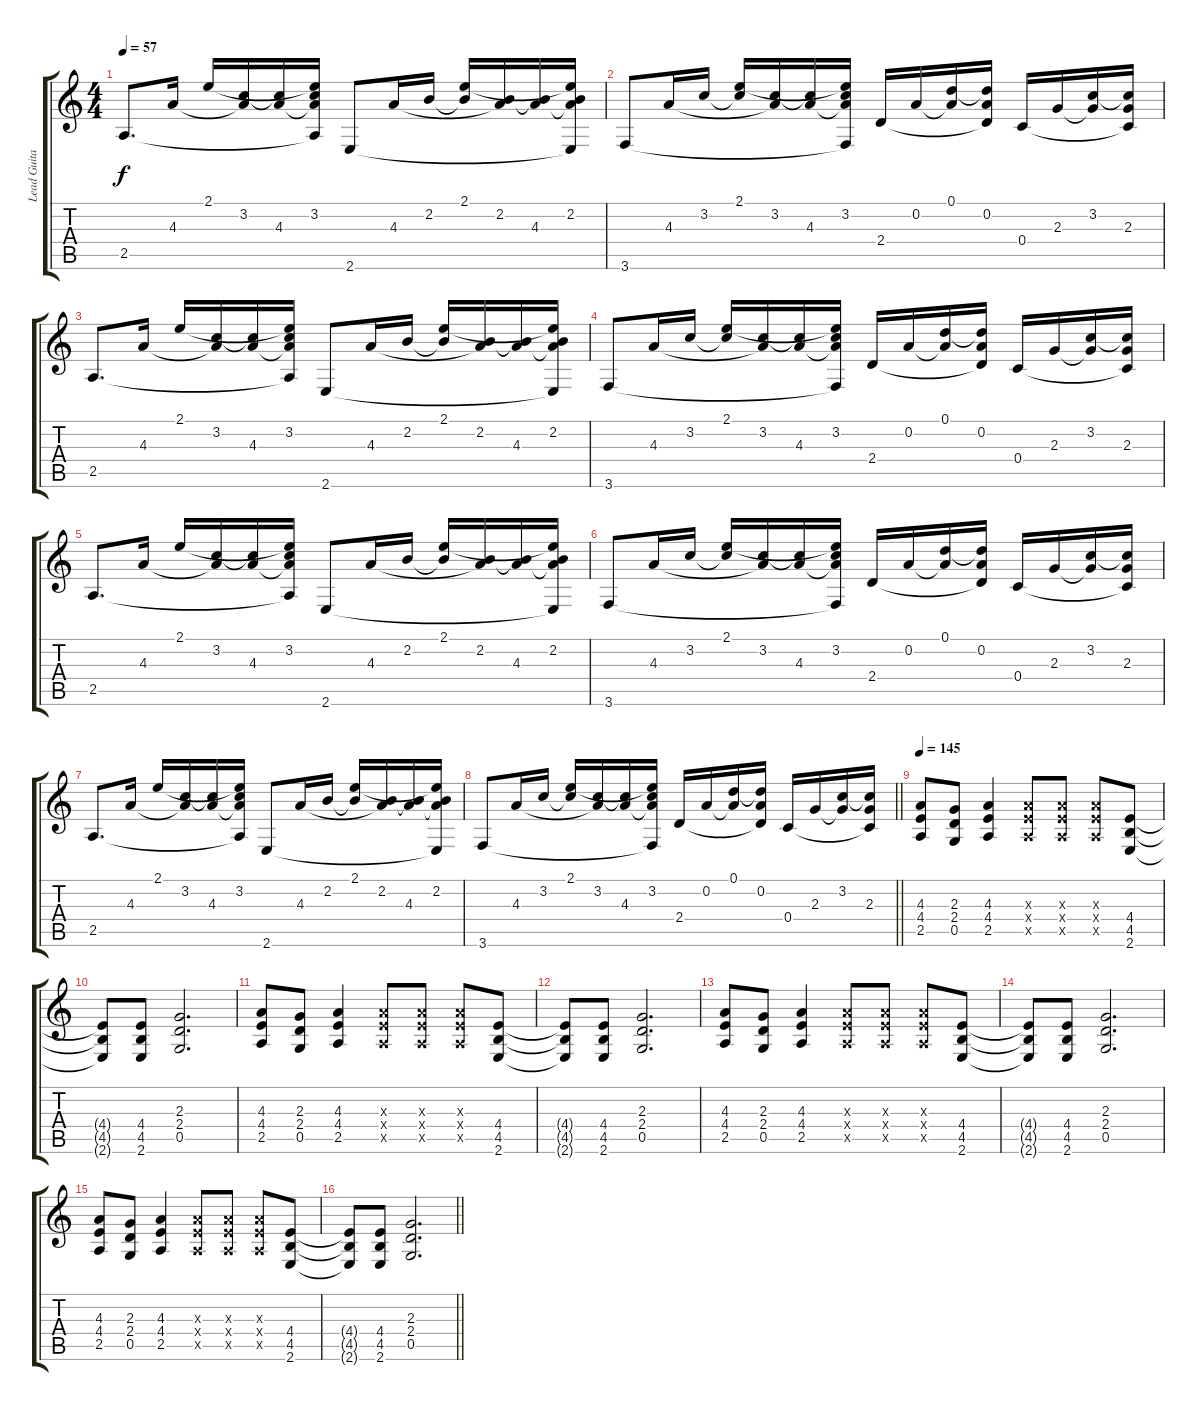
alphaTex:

\track ("Lead Guitar" "Lead Guita") {instrument distortionguitar}
\staff {score tabs}
\tuning (D4 A3 F3 C3 G2 D2) {hide}
\ts (4 4)
\tempo 57
\clef g2
\ks c
2.5.8{d dy f} 4.3.16 2.1.16 (3.2 4.3{t}).16 (3.2{t} 4.3).16 (2.1{t} 3.2 4.3{t} 2.5{t}).16 2.6.8 4.3.16 2.2.16 (2.1 2.2{t}).16 (2.2 4.3{t}).16 (2.2{t} 4.3).16 (2.1{t} 2.2 4.3{t} 2.6{t}).16 |
3.6.8 4.3.16 3.2.16 (2.1 3.2{t}).16 (3.2 4.3{t}).16 (3.2{t} 4.3).16 (2.1{t} 3.2 4.3{t} 3.6{t}).16 2.4.16 0.2.16 (0.1 0.2{t}).16 (0.1{t} 0.2 2.4{t}).16 0.4.16 2.3.16 (3.2 2.3{t}).16 (3.2{t} 2.3 0.4{t}).16 |
2.5.8{d} 4.3.16 2.1.16 (3.2 4.3{t}).16 (3.2{t} 4.3).16 (2.1{t} 3.2 4.3{t} 2.5{t}).16 2.6.8 4.3.16 2.2.16 (2.1 2.2{t}).16 (2.2 4.3{t}).16 (2.2{t} 4.3).16 (2.1{t} 2.2 4.3{t} 2.6{t}).16 |
3.6.8 4.3.16 3.2.16 (2.1 3.2{t}).16 (3.2 4.3{t}).16 (3.2{t} 4.3).16 (2.1{t} 3.2 4.3{t} 3.6{t}).16 2.4.16 0.2.16 (0.1 0.2{t}).16 (0.1{t} 0.2 2.4{t}).16 0.4.16 2.3.16 (3.2 2.3{t}).16 (3.2{t} 2.3 0.4{t}).16 |
2.5.8{d} 4.3.16 2.1.16 (3.2 4.3{t}).16 (3.2{t} 4.3).16 (2.1{t} 3.2 4.3{t} 2.5{t}).16 2.6.8 4.3.16 2.2.16 (2.1 2.2{t}).16 (2.2 4.3{t}).16 (2.2{t} 4.3).16 (2.1{t} 2.2 4.3{t} 2.6{t}).16 |
3.6.8 4.3.16 3.2.16 (2.1 3.2{t}).16 (3.2 4.3{t}).16 (3.2{t} 4.3).16 (2.1{t} 3.2 4.3{t} 3.6{t}).16 2.4.16 0.2.16 (0.1 0.2{t}).16 (0.1{t} 0.2 2.4{t}).16 0.4.16 2.3.16 (3.2 2.3{t}).16 (3.2{t} 2.3 0.4{t}).16 |
2.5.8{d} 4.3.16 2.1.16 (3.2 4.3{t}).16 (3.2{t} 4.3).16 (2.1{t} 3.2 4.3{t} 2.5{t}).16 2.6.8 4.3.16 2.2.16 (2.1 2.2{t}).16 (2.2 4.3{t}).16 (2.2{t} 4.3).16 (2.1{t} 2.2 4.3{t} 2.6{t}).16 |
\barLineRight lightlight
3.6.8 4.3.16 3.2.16 (2.1 3.2{t}).16 (3.2 4.3{t}).16 (3.2{t} 4.3).16 (2.1{t} 3.2 4.3{t} 3.6{t}).16 2.4.16 0.2.16 (0.1 0.2{t}).16 (0.1{t} 0.2 2.4{t}).16 0.4.16 2.3.16 (3.2 2.3{t}).16 (3.2{t} 2.3 0.4{t}).16 |
\tempo 145
(4.3 4.4 2.5).8 (2.3 2.4 0.5).8 (4.3 4.4 2.5).4 (4.3{x} 4.4{x} 2.5{x}).8 (4.3{x} 4.4{x} 2.5{x}).8 (4.3{x} 4.4{x} 2.5{x}).8 (4.4 4.5 2.6).8 |
(4.4{t} 4.5{t} 2.6{t}).8 (4.4 4.5 2.6).8 (2.3 2.4 0.5).2{d} |
(4.3 4.4 2.5).8 (2.3 2.4 0.5).8 (4.3 4.4 2.5).4 (4.3{x} 4.4{x} 2.5{x}).8 (4.3{x} 4.4{x} 2.5{x}).8 (4.3{x} 4.4{x} 2.5{x}).8 (4.4 4.5 2.6).8 |
(4.4{t} 4.5{t} 2.6{t}).8 (4.4 4.5 2.6).8 (2.3 2.4 0.5).2{d} |
(4.3 4.4 2.5).8 (2.3 2.4 0.5).8 (4.3 4.4 2.5).4 (4.3{x} 4.4{x} 2.5{x}).8 (4.3{x} 4.4{x} 2.5{x}).8 (4.3{x} 4.4{x} 2.5{x}).8 (4.4 4.5 2.6).8 |
(4.4{t} 4.5{t} 2.6{t}).8 (4.4 4.5 2.6).8 (2.3 2.4 0.5).2{d} |
(4.3 4.4 2.5).8 (2.3 2.4 0.5).8 (4.3 4.4 2.5).4 (4.3{x} 4.4{x} 2.5{x}).8 (4.3{x} 4.4{x} 2.5{x}).8 (4.3{x} 4.4{x} 2.5{x}).8 (4.4 4.5 2.6).8 |
\barLineRight lightlight
(4.4{t} 4.5{t} 2.6{t}).8 (4.4 4.5 2.6).8 (2.3 2.4 0.5).2{d}
